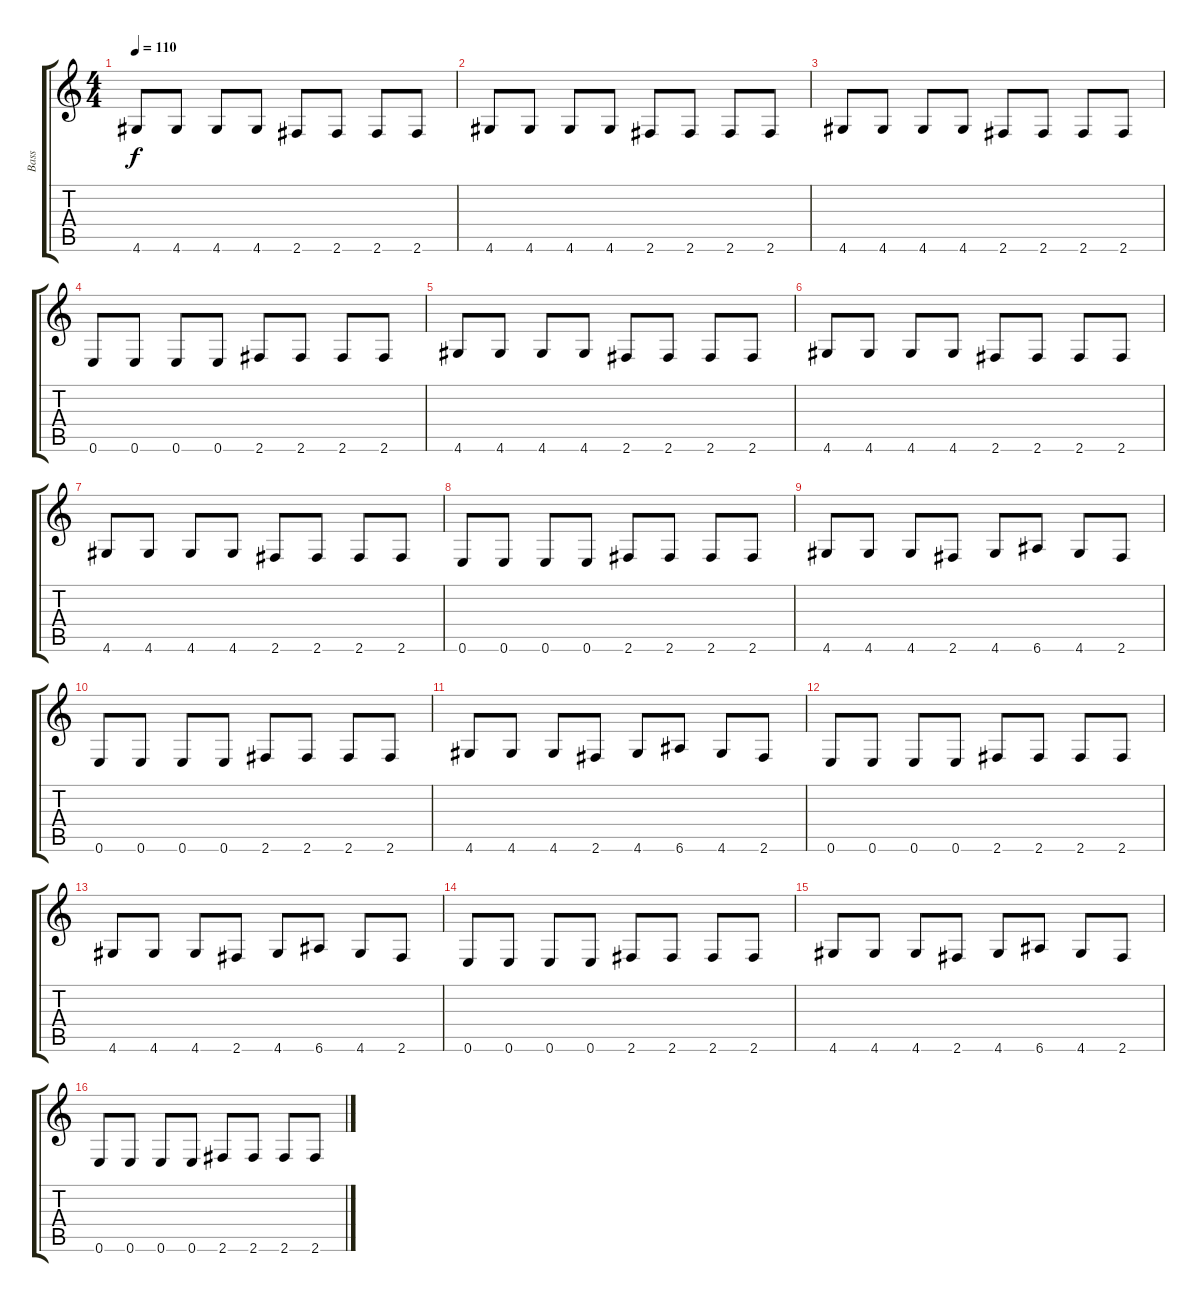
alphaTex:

\track ("Bass" "Bass") {instrument electricbasspick}
\staff {score tabs}
\tuning (E4 B3 G3 D3 A2 E2) {hide}
\ts (4 4)
\tempo 110
\clef g2
\ks c
4.6.8{dy f instrument electricbasspick} 4.6.8 4.6.8 4.6.8 2.6.8 2.6.8 2.6.8 2.6.8 |
4.6.8 4.6.8 4.6.8 4.6.8 2.6.8 2.6.8 2.6.8 2.6.8 |
4.6.8 4.6.8 4.6.8 4.6.8 2.6.8 2.6.8 2.6.8 2.6.8 |
0.6.8 0.6.8 0.6.8 0.6.8 2.6.8 2.6.8 2.6.8 2.6.8 |
4.6.8 4.6.8 4.6.8 4.6.8 2.6.8 2.6.8 2.6.8 2.6.8 |
4.6.8 4.6.8 4.6.8 4.6.8 2.6.8 2.6.8 2.6.8 2.6.8 |
4.6.8 4.6.8 4.6.8 4.6.8 2.6.8 2.6.8 2.6.8 2.6.8 |
0.6.8 0.6.8 0.6.8 0.6.8 2.6.8 2.6.8 2.6.8 2.6.8 |
4.6.8 4.6.8 4.6.8 2.6.8 4.6.8 6.6.8 4.6.8 2.6.8 |
0.6.8 0.6.8 0.6.8 0.6.8 2.6.8 2.6.8 2.6.8 2.6.8 |
4.6.8 4.6.8 4.6.8 2.6.8 4.6.8 6.6.8 4.6.8 2.6.8 |
0.6.8 0.6.8 0.6.8 0.6.8 2.6.8 2.6.8 2.6.8 2.6.8 |
4.6.8 4.6.8 4.6.8 2.6.8 4.6.8 6.6.8 4.6.8 2.6.8 |
0.6.8 0.6.8 0.6.8 0.6.8 2.6.8 2.6.8 2.6.8 2.6.8 |
4.6.8 4.6.8 4.6.8 2.6.8 4.6.8 6.6.8 4.6.8 2.6.8 |
0.6.8 0.6.8 0.6.8 0.6.8 2.6.8 2.6.8 2.6.8 2.6.8
